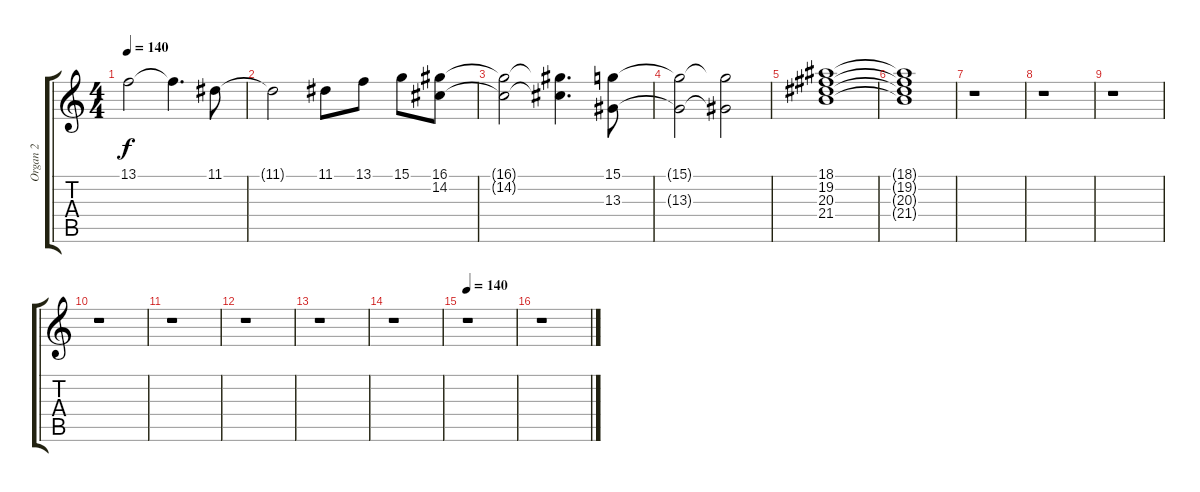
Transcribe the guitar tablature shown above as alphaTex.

\track ("Organ 2" "Organ 2") {instrument percussiveorgan}
\staff {score tabs}
\tuning (E4 B3 G3 D3 A2 E2) {hide}
\ts (4 4)
\tempo 140
\clef g2
\ks c
13.1.2{dy f} 13.1{t}.4{d} 11.1.8 |
11.1{t}.2 11.1.8 13.1.8 15.1.8 (16.1 14.2).8 |
(16.1{t} 14.2{t}).2 (16.1{t} 14.2{t}).4{d} (15.1 13.3).8 |
(15.1{t} 13.3{t}).2 (15.1{t} 13.3{t}).2 |
(18.1 19.2 20.3 21.4).1 |
(18.1{t} 19.2{t} 20.3{t} 21.4{t}).1 |
r.1 |
r.1 |
r.1 |
r.1 |
r.1 |
r.1 |
r.1 |
r.1 |
\tempo 140
r.1 |
r.1
